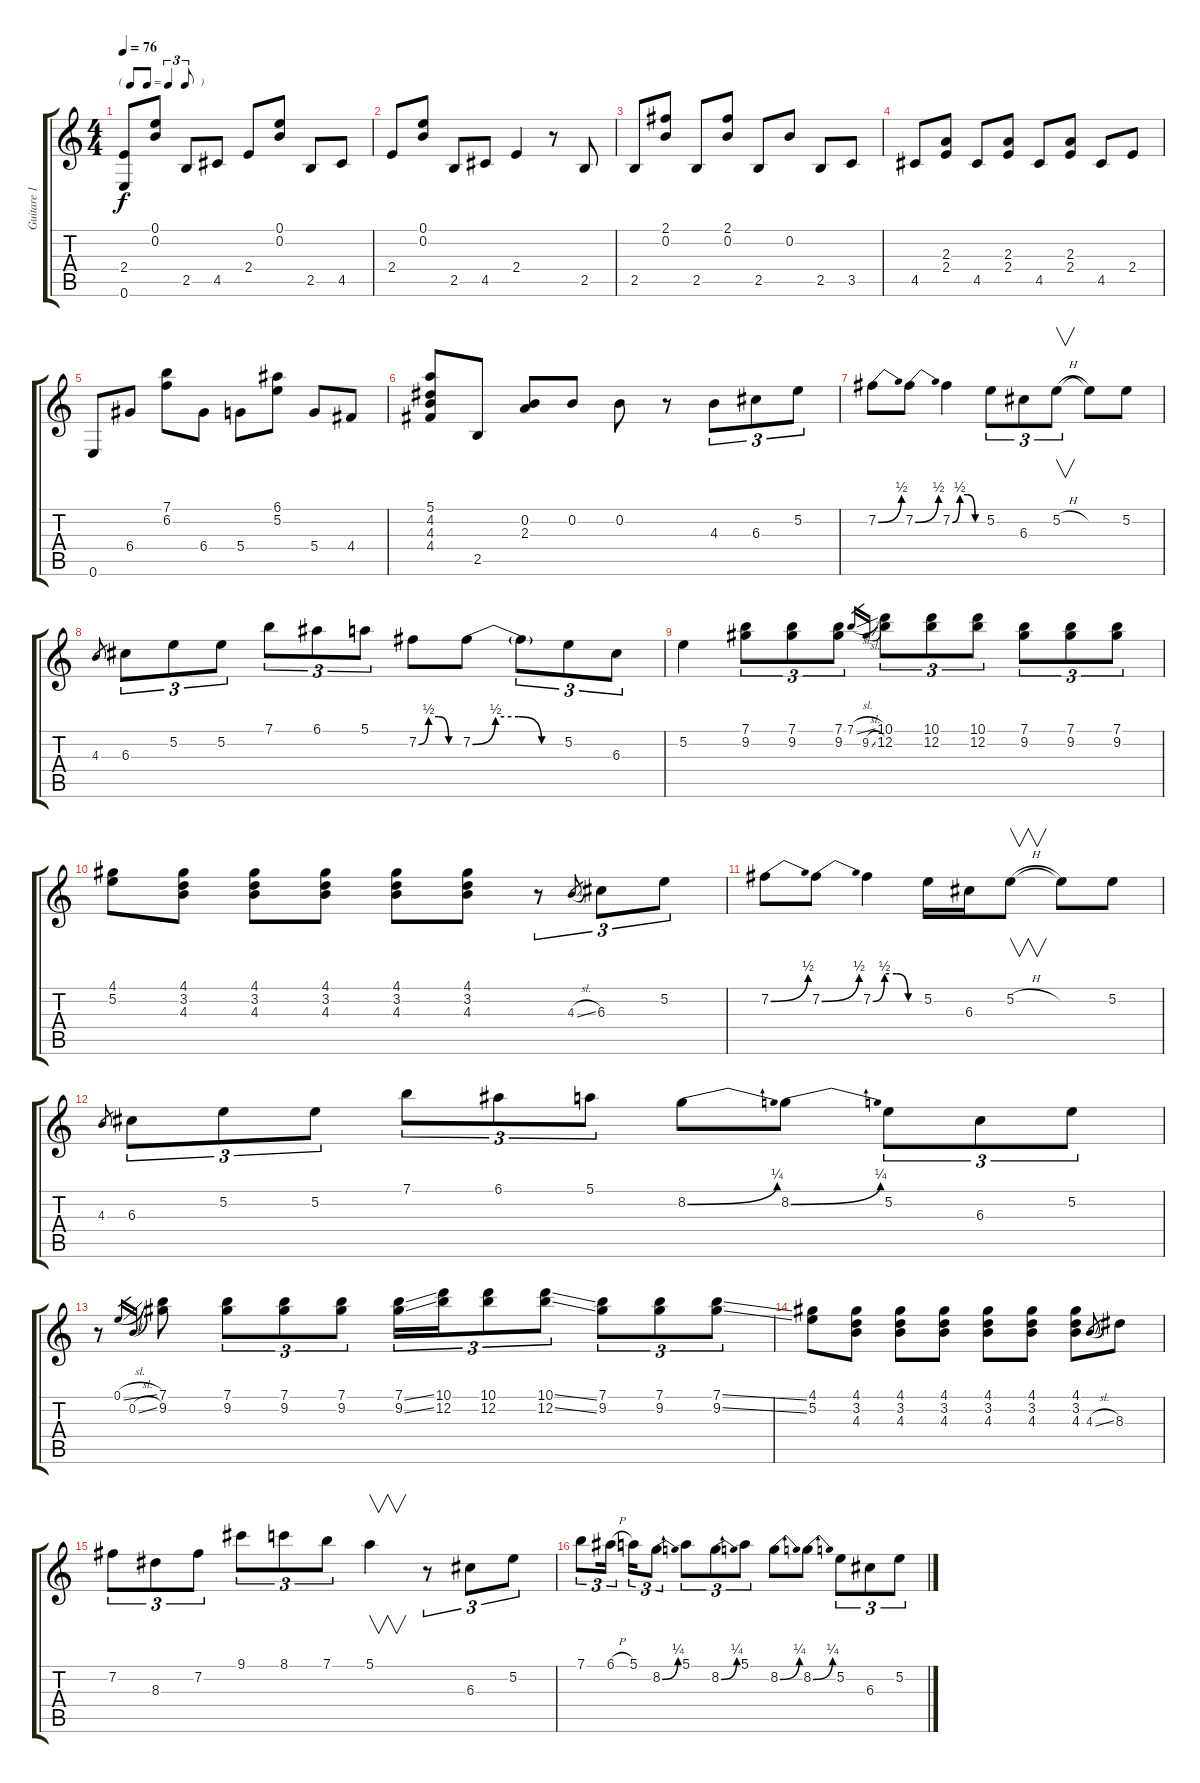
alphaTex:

\track ("Guitare 1" "Guitare 1") {instrument acousticguitarnylon}
\staff {score tabs}
\tuning (E4 B3 G3 D3 A2 E2) {hide}
\ts (4 4)
\tf triplet8th
\tempo 76
\clef g2
\ks c
(2.4 0.6).8{dy f} (0.1 0.2).8 2.5.8 4.5.8 2.4.8 (0.1 0.2).8 2.5.8 4.5.8 |
2.4.8 (0.1 0.2).8 2.5.8 4.5.8 2.4.4 r.8 2.5.8 |
2.5.8 (2.1 0.2).8 2.5.8 (2.1 0.2).8 2.5.8 0.2.8 2.5.8 3.5.8 |
4.5.8 (2.3 2.4).8 4.5.8 (2.3 2.4).8 4.5.8 (2.3 2.4).8 4.5.8 2.4.8 |
0.6.8 6.4.8 (7.1 6.2).8 6.4.8 5.4.8 (6.1 5.2).8 5.4.8 4.4.8 |
(5.1 4.2 4.3 4.4).8 2.5.8 (0.2 2.3).8 0.2.8 0.2.8 r.8 4.3.8{tu (3 2)} 6.3.8{tu (3 2)} 5.2.8{tu (3 2)} |
7.2{be (bend 0 0 60 2)}.8 7.2{be (bend 0 0 60 2)}.8 7.2{be (custom 0 0 15 2 30 2 45 0 60 0)}.4 5.2.8{tu (3 2)} 6.3.8{tu (3 2)} 5.2{h}.8{v tu (3 2)} 5.2{t}.8 5.2.8 |
4.3.8{gr} 6.3.8{tu (3 2)} 5.2.8{tu (3 2)} 5.2.8{tu (3 2)} 7.1.8{tu (3 2)} 6.1.8{tu (3 2)} 5.1.8{tu (3 2)} 7.2{be (custom 0 0 15 2 30 2 45 0 60 0)}.8 7.2{be (custom 0 0 15 2 30 2 45 0 60 0)}.8 7.2{t}.8{tu (3 2)} 5.2.8{tu (3 2)} 6.3.8{tu (3 2)} |
5.2.4 (7.1 9.2).8{tu (3 2)} (7.1 9.2).8{tu (3 2)} (7.1 9.2).8{tu (3 2)} 7.1{sl}.16{gr} 9.2{sl}.16{gr} (10.1 12.2).8{tu (3 2)} (10.1 12.2).8{tu (3 2)} (10.1 12.2).8{tu (3 2)} (7.1 9.2).8{tu (3 2)} (7.1 9.2).8{tu (3 2)} (7.1 9.2).8{tu (3 2)} |
(4.1 5.2).8 (4.1 3.2 4.3).8 (4.1 3.2 4.3).8 (4.1 3.2 4.3).8 (4.1 3.2 4.3).8 (4.1 3.2 4.3).8 r.8{tu (3 2)} 4.3{sl}.8{gr} 6.3.8{tu (3 2)} 5.2.8{tu (3 2)} |
7.2{be (bend 0 0 60 2)}.8 7.2{be (bend 0 0 60 2)}.8 7.2{be (custom 0 0 15 2 30 2 45 0 60 0)}.4 5.2.16 6.3.16 5.2{h}.8{v} 5.2{t}.8 5.2.8 |
4.3.8{gr} 6.3.8{tu (3 2)} 5.2.8{tu (3 2)} 5.2.8{tu (3 2)} 7.1.8{tu (3 2)} 6.1.8{tu (3 2)} 5.1.8{tu (3 2)} 8.2{be (bend 0 0 60 1)}.8 8.2{be (bend 0 0 60 1)}.8 5.2.8{tu (3 2)} 6.3.8{tu (3 2)} 5.2.8{tu (3 2)} |
r.8 0.1{sl}.16{gr} 0.2{sl}.16{gr} (7.1 9.2).8 (7.1 9.2).8{tu (3 2)} (7.1 9.2).8{tu (3 2)} (7.1 9.2).8{tu (3 2)} (7.1{ss} 9.2{ss}).16{tu (3 2)} (10.1 12.2).16{tu (3 2)} (10.1 12.2).8{tu (3 2)} (10.1{ss} 12.2{ss}).8{tu (3 2)} (7.1 9.2).8{tu (3 2)} (7.1 9.2).8{tu (3 2)} (7.1{ss} 9.2{ss}).8{tu (3 2)} |
(4.1 5.2).8 (4.1 3.2 4.3).8 (4.1 3.2 4.3).8 (4.1 3.2 4.3).8 (4.1 3.2 4.3).8 (4.1 3.2 4.3).8 (4.1 3.2 4.3).8 4.3{sl}.8{gr} 8.3.8 |
7.2.8{tu (3 2)} 8.3.8{tu (3 2)} 7.2.8{tu (3 2)} 9.1.8{tu (3 2)} 8.1.8{tu (3 2)} 7.1.8{tu (3 2)} 5.1.4{v} r.8{tu (3 2)} 6.3.8{tu (3 2)} 5.2.8{tu (3 2)} |
7.1.8{tu (3 2)} 6.1{h}.16{tu (3 2)} 5.1.16{tu (3 2)} 8.2{be (bend 0 0 60 1)}.8{tu (3 2)} 5.1.8{tu (3 2)} 8.2{be (bend 0 0 60 1)}.8{tu (3 2)} 5.1.8{tu (3 2)} 8.2{be (bend 0 0 60 1)}.8 8.2{be (bend 0 0 60 1)}.8 5.2.8{tu (3 2)} 6.3.8{tu (3 2)} 5.2.8{tu (3 2)}
